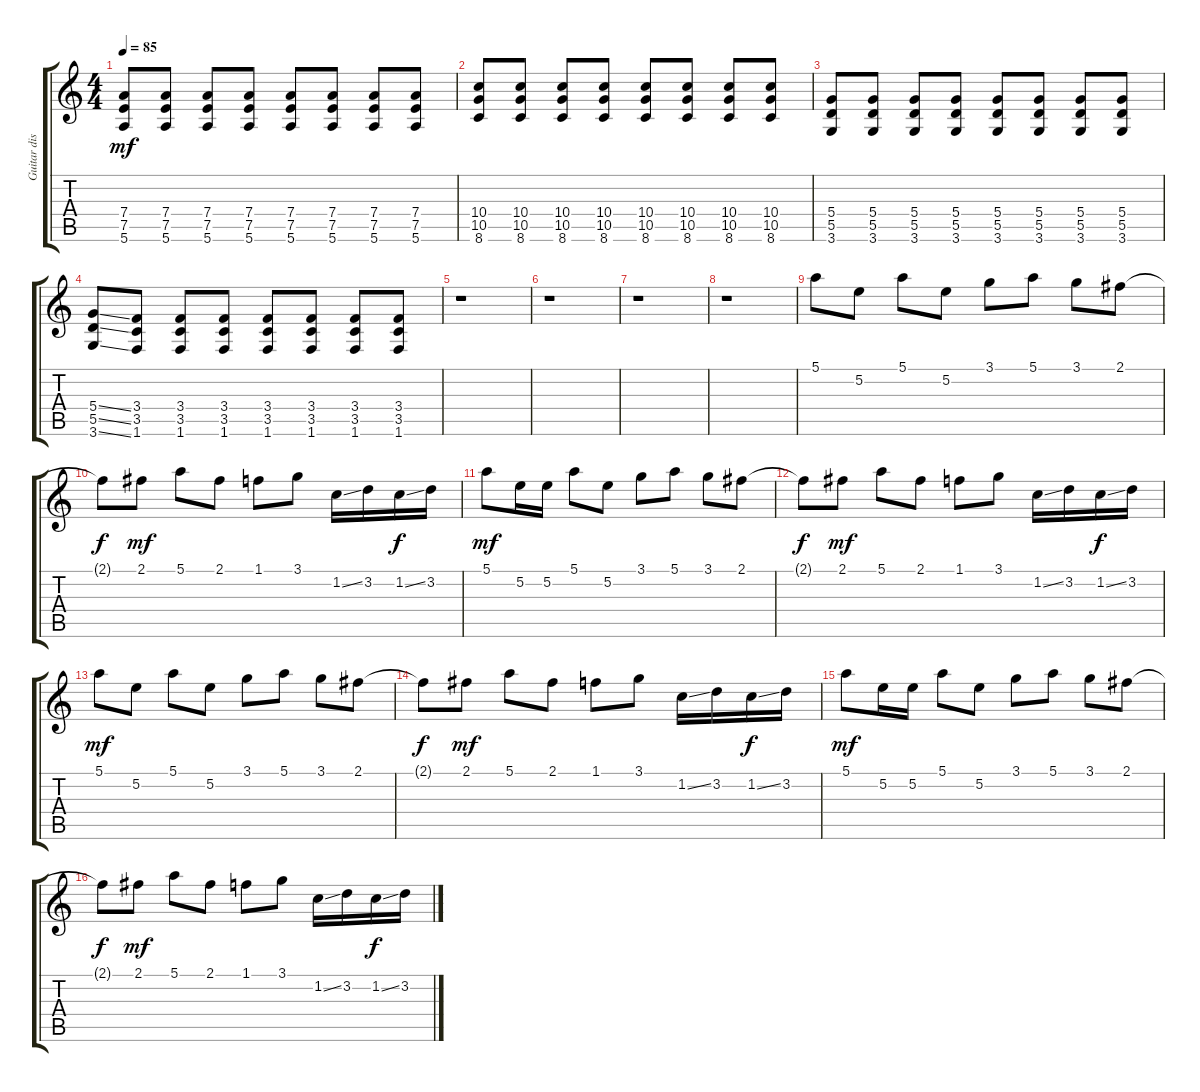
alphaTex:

\track ("Guitar disto (solo)" "Guitar dis") {instrument overdrivenguitar}
\staff {score tabs}
\tuning (E4 B3 G3 D3 A2 E2) {hide}
\ts (4 4)
\tempo 85
\clef g2
\ks c
(7.4 7.5 5.6).8{dy mf} (7.4 7.5 5.6).8 (7.4 7.5 5.6).8 (7.4 7.5 5.6).8 (7.4 7.5 5.6).8 (7.4 7.5 5.6).8 (7.4 7.5 5.6).8 (7.4 7.5 5.6).8 |
(10.4 10.5 8.6).8 (10.4 10.5 8.6).8 (10.4 10.5 8.6).8 (10.4 10.5 8.6).8 (10.4 10.5 8.6).8 (10.4 10.5 8.6).8 (10.4 10.5 8.6).8 (10.4 10.5 8.6).8 |
(5.4 5.5 3.6).8 (5.4 5.5 3.6).8 (5.4 5.5 3.6).8 (5.4 5.5 3.6).8 (5.4 5.5 3.6).8 (5.4 5.5 3.6).8 (5.4 5.5 3.6).8 (5.4 5.5 3.6).8 |
(5.4{ss} 5.5{ss} 3.6{ss}).8 (3.4 3.5 1.6).8 (3.4 3.5 1.6).8 (3.4 3.5 1.6).8 (3.4 3.5 1.6).8 (3.4 3.5 1.6).8 (3.4 3.5 1.6).8 (3.4 3.5 1.6).8 |
r.1 |
r.1 |
r.1 |
r.1 |
5.1.8 5.2.8 5.1.8 5.2.8 3.1.8 5.1.8 3.1.8 2.1.8 |
2.1{t}.8{dy f} 2.1.8{dy mf} 5.1.8 2.1.8 1.1.8 3.1.8 1.2{ss}.16 3.2.16 1.2{ss}.16{dy f} 3.2.16 |
5.1.8{dy mf} 5.2.16 5.2.16 5.1.8 5.2.8 3.1.8 5.1.8 3.1.8 2.1.8 |
2.1{t}.8{dy f} 2.1.8{dy mf} 5.1.8 2.1.8 1.1.8 3.1.8 1.2{ss}.16 3.2.16 1.2{ss}.16{dy f} 3.2.16 |
5.1.8{dy mf} 5.2.8 5.1.8 5.2.8 3.1.8 5.1.8 3.1.8 2.1.8 |
2.1{t}.8{dy f} 2.1.8{dy mf} 5.1.8 2.1.8 1.1.8 3.1.8 1.2{ss}.16 3.2.16 1.2{ss}.16{dy f} 3.2.16 |
5.1.8{dy mf} 5.2.16 5.2.16 5.1.8 5.2.8 3.1.8 5.1.8 3.1.8 2.1.8 |
2.1{t}.8{dy f} 2.1.8{dy mf} 5.1.8 2.1.8 1.1.8 3.1.8 1.2{ss}.16 3.2.16 1.2{ss}.16{dy f} 3.2.16
